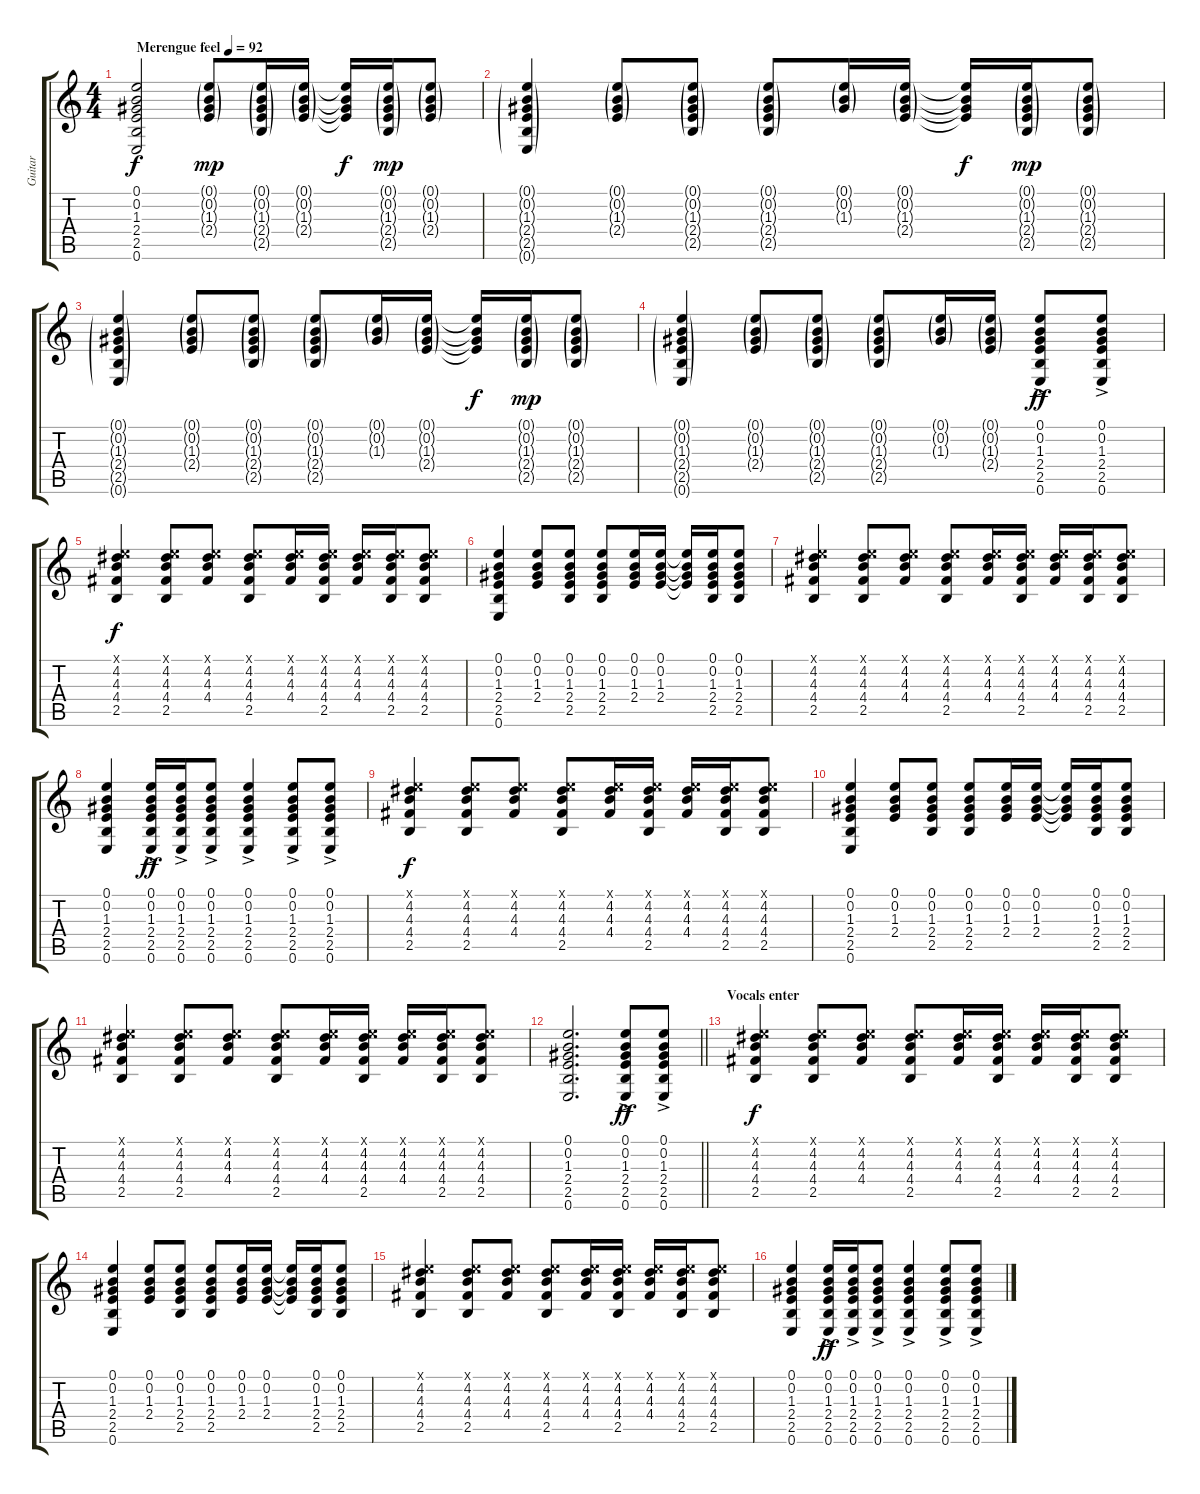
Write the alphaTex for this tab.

\track ("Guitar" "Guitar") {instrument acousticguitarsteel}
\staff {score tabs}
\tuning (E4 B3 G3 D3 A2 E2) {hide}
\ts (4 4)
\tempo (92 "Merengue feel")
\clef g2
\ks c
(0.1 0.2 1.3 2.4 2.5 0.6).2{dy f instrument acousticguitarsteel} (0.1{g} 0.2{g} 1.3{g} 2.4{g}).8{dy mp volume 3} (0.1{g} 0.2{g} 1.3{g} 2.4{g} 2.5{g}).16 (0.1{g} 0.2{g} 1.3{g} 2.4{g}).16 (0.1{t} 0.2{t} 1.3{t} 2.4{t}).16{dy f} (0.1{g} 0.2{g} 1.3{g} 2.4{g} 2.5{g}).16{dy mp} (0.1{g} 0.2{g} 1.3{g} 2.4{g}).8 |
(0.1{g} 0.2{g} 1.3{g} 2.4{g} 2.5{g} 0.6{g}).4 (0.1{g} 0.2{g} 1.3{g} 2.4{g}).8 (0.1{g} 0.2{g} 1.3{g} 2.4{g} 2.5{g}).8 (0.1{g} 0.2{g} 1.3{g} 2.4{g} 2.5{g}).8 (0.1{g} 0.2{g} 1.3{g}).16 (0.1{g} 0.2{g} 1.3{g} 2.4{g}).16 (0.1{t} 0.2{t} 1.3{t} 2.4{t}).16{dy f} (0.1{g} 0.2{g} 1.3{g} 2.4{g} 2.5{g}).16{dy mp} (0.1{g} 0.2{g} 1.3{g} 2.4{g} 2.5{g}).8 |
(0.1{g} 0.2{g} 1.3{g} 2.4{g} 2.5{g} 0.6{g}).4 (0.1{g} 0.2{g} 1.3{g} 2.4{g}).8 (0.1{g} 0.2{g} 1.3{g} 2.4{g} 2.5{g}).8 (0.1{g} 0.2{g} 1.3{g} 2.4{g} 2.5{g}).8 (0.1{g} 0.2{g} 1.3{g}).16 (0.1{g} 0.2{g} 1.3{g} 2.4{g}).16 (0.1{t} 0.2{t} 1.3{t} 2.4{t}).16{dy f} (0.1{g} 0.2{g} 1.3{g} 2.4{g} 2.5{g}).16{dy mp} (0.1{g} 0.2{g} 1.3{g} 2.4{g} 2.5{g}).8 |
(0.1{g} 0.2{g} 1.3{g} 2.4{g} 2.5{g} 0.6{g}).4 (0.1{g} 0.2{g} 1.3{g} 2.4{g}).8 (0.1{g} 0.2{g} 1.3{g} 2.4{g} 2.5{g}).8 (0.1{g} 0.2{g} 1.3{g} 2.4{g} 2.5{g}).8 (0.1{g} 0.2{g} 1.3{g}).16 (0.1{g} 0.2{g} 1.3{g} 2.4{g}).16 (0.1{ac} 0.2{ac} 1.3{ac} 2.4{ac} 2.5{ac} 0.6{ac}).8{dy ff volume 10} (0.1{ac} 0.2{ac} 1.3{ac} 2.4{ac} 2.5{ac} 0.6{ac}).8 |
(0.1{x} 4.2 4.3 4.4 2.5).4{dy f} (0.1{x} 4.2 4.3 4.4 2.5).8 (0.1{x} 4.2 4.3 4.4).8 (0.1{x} 4.2 4.3 4.4 2.5).8 (0.1{x} 4.2 4.3 4.4).16 (0.1{x} 4.2 4.3 4.4 2.5).16 (0.1{x} 4.2 4.3 4.4).16 (0.1{x} 4.2 4.3 4.4 2.5).16 (0.1{x} 4.2 4.3 4.4 2.5).8 |
(0.1 0.2 1.3 2.4 2.5 0.6).4 (0.1 0.2 1.3 2.4).8 (0.1 0.2 1.3 2.4 2.5).8 (0.1 0.2 1.3 2.4 2.5).8 (0.1 0.2 1.3 2.4).16 (0.1 0.2 1.3 2.4).16 (0.1{t} 0.2{t} 1.3{t} 2.4{t}).16 (0.1 0.2 1.3 2.4 2.5).16 (0.1 0.2 1.3 2.4 2.5).8 |
(0.1{x} 4.2 4.3 4.4 2.5).4 (0.1{x} 4.2 4.3 4.4 2.5).8 (0.1{x} 4.2 4.3 4.4).8 (0.1{x} 4.2 4.3 4.4 2.5).8 (0.1{x} 4.2 4.3 4.4).16 (0.1{x} 4.2 4.3 4.4 2.5).16 (0.1{x} 4.2 4.3 4.4).16 (0.1{x} 4.2 4.3 4.4 2.5).16 (0.1{x} 4.2 4.3 4.4 2.5).8 |
(0.1 0.2 1.3 2.4 2.5 0.6).4 (0.1{ac} 0.2{ac} 1.3{ac} 2.4{ac} 2.5{ac} 0.6{ac}).16{dy ff} (0.1{ac} 0.2{ac} 1.3{ac} 2.4{ac} 2.5{ac} 0.6{ac}).16 (0.1{ac} 0.2{ac} 1.3{ac} 2.4{ac} 2.5{ac} 0.6{ac}).8 (0.1{ac} 0.2{ac} 1.3{ac} 2.4{ac} 2.5{ac} 0.6{ac}).4 (0.1{ac} 0.2{ac} 1.3{ac} 2.4{ac} 2.5{ac} 0.6{ac}).8 (0.1{ac} 0.2{ac} 1.3{ac} 2.4{ac} 2.5{ac} 0.6{ac}).8 |
(0.1{x} 4.2 4.3 4.4 2.5).4{dy f} (0.1{x} 4.2 4.3 4.4 2.5).8 (0.1{x} 4.2 4.3 4.4).8 (0.1{x} 4.2 4.3 4.4 2.5).8 (0.1{x} 4.2 4.3 4.4).16 (0.1{x} 4.2 4.3 4.4 2.5).16 (0.1{x} 4.2 4.3 4.4).16 (0.1{x} 4.2 4.3 4.4 2.5).16 (0.1{x} 4.2 4.3 4.4 2.5).8 |
(0.1 0.2 1.3 2.4 2.5 0.6).4 (0.1 0.2 1.3 2.4).8 (0.1 0.2 1.3 2.4 2.5).8 (0.1 0.2 1.3 2.4 2.5).8 (0.1 0.2 1.3 2.4).16 (0.1 0.2 1.3 2.4).16 (0.1{t} 0.2{t} 1.3{t} 2.4{t}).16 (0.1 0.2 1.3 2.4 2.5).16 (0.1 0.2 1.3 2.4 2.5).8 |
(0.1{x} 4.2 4.3 4.4 2.5).4 (0.1{x} 4.2 4.3 4.4 2.5).8 (0.1{x} 4.2 4.3 4.4).8 (0.1{x} 4.2 4.3 4.4 2.5).8 (0.1{x} 4.2 4.3 4.4).16 (0.1{x} 4.2 4.3 4.4 2.5).16 (0.1{x} 4.2 4.3 4.4).16 (0.1{x} 4.2 4.3 4.4 2.5).16 (0.1{x} 4.2 4.3 4.4 2.5).8 |
\barLineRight lightlight
(0.1 0.2 1.3 2.4 2.5 0.6).2{d} (0.1{ac} 0.2{ac} 1.3{ac} 2.4{ac} 2.5{ac} 0.6{ac}).8{dy ff} (0.1{ac} 0.2{ac} 1.3{ac} 2.4{ac} 2.5{ac} 0.6{ac}).8 |
\section ("" "Vocals enter")
(0.1{x} 4.2 4.3 4.4 2.5).4{dy f} (0.1{x} 4.2 4.3 4.4 2.5).8 (0.1{x} 4.2 4.3 4.4).8 (0.1{x} 4.2 4.3 4.4 2.5).8 (0.1{x} 4.2 4.3 4.4).16 (0.1{x} 4.2 4.3 4.4 2.5).16 (0.1{x} 4.2 4.3 4.4).16 (0.1{x} 4.2 4.3 4.4 2.5).16 (0.1{x} 4.2 4.3 4.4 2.5).8 |
(0.1 0.2 1.3 2.4 2.5 0.6).4 (0.1 0.2 1.3 2.4).8 (0.1 0.2 1.3 2.4 2.5).8 (0.1 0.2 1.3 2.4 2.5).8 (0.1 0.2 1.3 2.4).16 (0.1 0.2 1.3 2.4).16 (0.1{t} 0.2{t} 1.3{t} 2.4{t}).16 (0.1 0.2 1.3 2.4 2.5).16 (0.1 0.2 1.3 2.4 2.5).8 |
(0.1{x} 4.2 4.3 4.4 2.5).4 (0.1{x} 4.2 4.3 4.4 2.5).8 (0.1{x} 4.2 4.3 4.4).8 (0.1{x} 4.2 4.3 4.4 2.5).8 (0.1{x} 4.2 4.3 4.4).16 (0.1{x} 4.2 4.3 4.4 2.5).16 (0.1{x} 4.2 4.3 4.4).16 (0.1{x} 4.2 4.3 4.4 2.5).16 (0.1{x} 4.2 4.3 4.4 2.5).8 |
(0.1 0.2 1.3 2.4 2.5 0.6).4 (0.1{ac} 0.2{ac} 1.3{ac} 2.4{ac} 2.5{ac} 0.6{ac}).16{dy ff} (0.1{ac} 0.2{ac} 1.3{ac} 2.4{ac} 2.5{ac} 0.6{ac}).16 (0.1{ac} 0.2{ac} 1.3{ac} 2.4{ac} 2.5{ac} 0.6{ac}).8 (0.1{ac} 0.2{ac} 1.3{ac} 2.4{ac} 2.5{ac} 0.6{ac}).4 (0.1{ac} 0.2{ac} 1.3{ac} 2.4{ac} 2.5{ac} 0.6{ac}).8 (0.1{ac} 0.2{ac} 1.3{ac} 2.4{ac} 2.5{ac} 0.6{ac}).8
